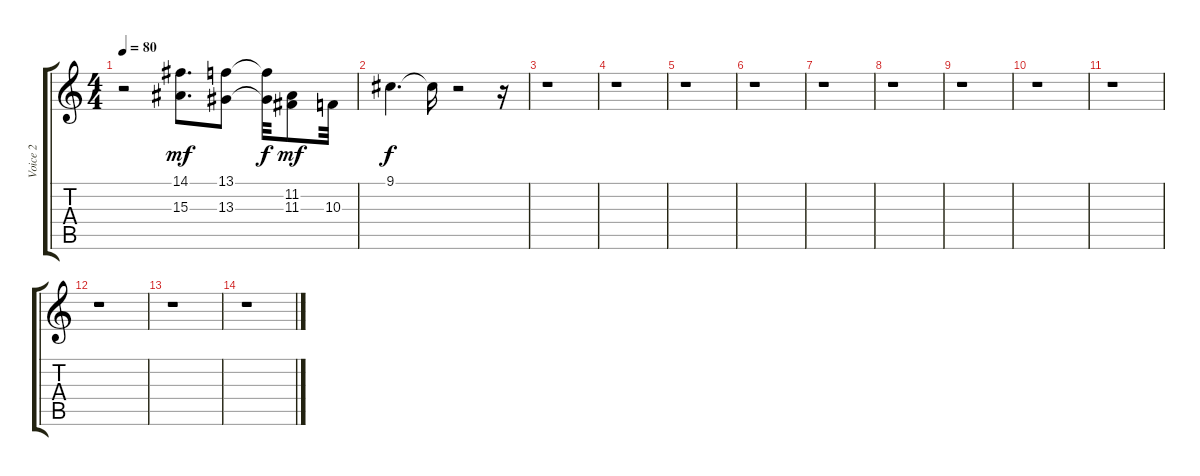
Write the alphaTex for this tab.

\track ("Voice 2" "Voice 2") {instrument voiceoohs}
\staff {score tabs}
\tuning (E4 B3 G3 D3 A2 E2) {hide}
\ts (4 4)
\tempo 80
\clef g2
\ks c
r.2{dy f} (14.1 15.3).8{d dy mf} (13.1 13.3).8 (13.1{t} 13.3{t}).32{dy f} (11.2 11.3).8{dy mf} 10.3.32 |
9.1.4{d dy f} 9.1{t}.16 r.2 r.16 |
r.1 |
r.1 |
r.1 |
r.1 |
r.1 |
r.1 |
r.1 |
r.1 |
r.1 |
r.1 |
r.1 |
r.1
